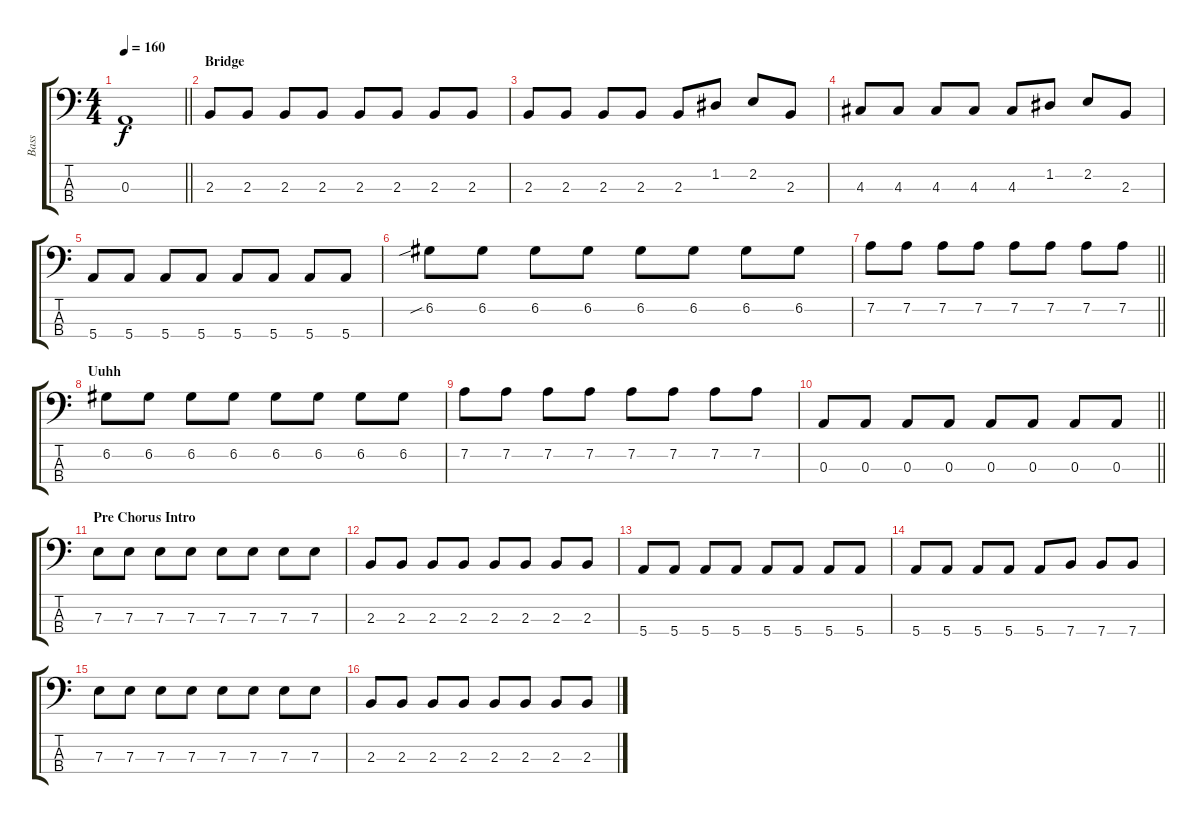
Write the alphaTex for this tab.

\track ("Bass" "Bass") {instrument electricbassfinger}
\staff {score tabs}
\tuning (G2 D2 A1 E1) {hide}
\ts (4 4)
\tempo 160
\clef f4
\barLineRight lightlight
\ks c
0.3{t}.1{dy f} |
\section ("" "Bridge")
2.3.8 2.3.8 2.3.8 2.3.8 2.3.8 2.3.8 2.3.8 2.3.8 |
2.3.8 2.3.8 2.3.8 2.3.8 2.3.8 1.2.8 2.2.8 2.3.8 |
4.3.8 4.3.8 4.3.8 4.3.8 4.3.8 1.2.8 2.2.8 2.3.8 |
5.4.8 5.4.8 5.4.8 5.4.8 5.4.8 5.4.8 5.4.8 5.4.8 |
6.2{sib}.8 6.2.8 6.2.8 6.2.8 6.2.8 6.2.8 6.2.8 6.2.8 |
\barLineRight lightlight
7.2.8 7.2.8 7.2.8 7.2.8 7.2.8 7.2.8 7.2.8 7.2.8 |
\section ("" "Uuhh")
6.2.8 6.2.8 6.2.8 6.2.8 6.2.8 6.2.8 6.2.8 6.2.8 |
7.2.8 7.2.8 7.2.8 7.2.8 7.2.8 7.2.8 7.2.8 7.2.8 |
\barLineRight lightlight
0.3.8 0.3.8 0.3.8 0.3.8 0.3.8 0.3.8 0.3.8 0.3.8 |
\section ("" "Pre Chorus Intro")
7.3.8 7.3.8 7.3.8 7.3.8 7.3.8 7.3.8 7.3.8 7.3.8 |
2.3.8 2.3.8 2.3.8 2.3.8 2.3.8 2.3.8 2.3.8 2.3.8 |
5.4.8 5.4.8 5.4.8 5.4.8 5.4.8 5.4.8 5.4.8 5.4.8 |
5.4.8 5.4.8 5.4.8 5.4.8 5.4.8 7.4.8 7.4.8 7.4.8 |
7.3.8 7.3.8 7.3.8 7.3.8 7.3.8 7.3.8 7.3.8 7.3.8 |
2.3.8 2.3.8 2.3.8 2.3.8 2.3.8 2.3.8 2.3.8 2.3.8
